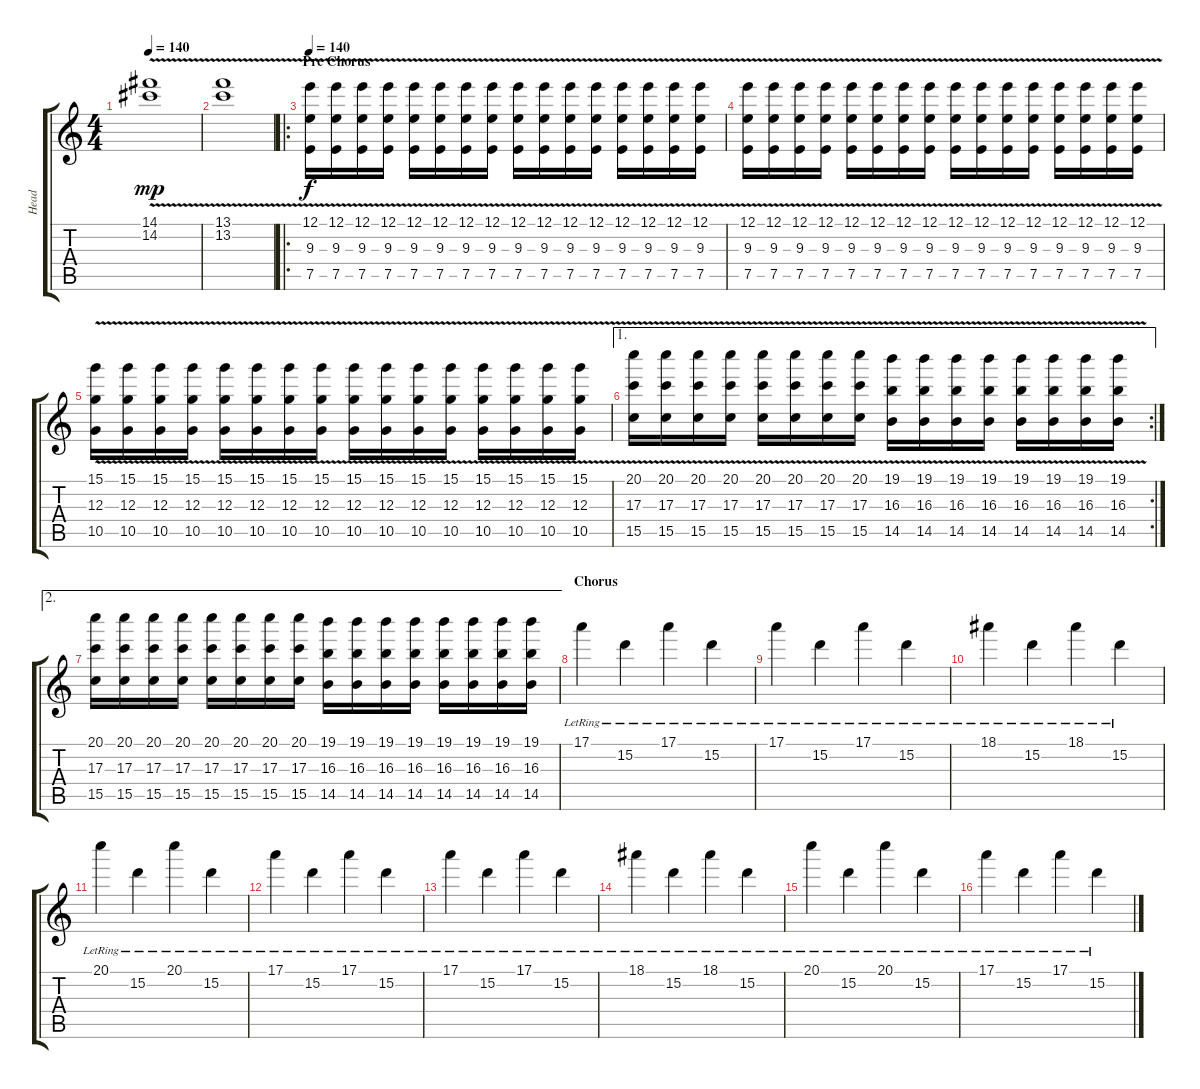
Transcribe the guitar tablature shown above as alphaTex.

\track ("Head" "Head") {instrument distortionguitar}
\staff {score tabs}
\tuning (E4 B3 G3 D3 A2 D2) {hide}
\ts (4 4)
\tempo 140
\clef g2
\ks c
(14.1{v} 14.2{v}).1{dy mp} |
(13.1{v} 13.2{v}).1 |
\ro
\section ("" "Pre Chorus")
\tempo 140
(12.1{v} 9.3{v} 7.5{v}).16{dy f volume 11} (12.1{v} 9.3{v} 7.5{v}).16 (12.1{v} 9.3{v} 7.5{v}).16 (12.1{v} 9.3{v} 7.5{v}).16 (12.1{v} 9.3{v} 7.5{v}).16 (12.1{v} 9.3{v} 7.5{v}).16 (12.1{v} 9.3{v} 7.5{v}).16 (12.1{v} 9.3{v} 7.5{v}).16 (12.1{v} 9.3{v} 7.5{v}).16 (12.1{v} 9.3{v} 7.5{v}).16 (12.1{v} 9.3{v} 7.5{v}).16 (12.1{v} 9.3{v} 7.5{v}).16 (12.1{v} 9.3{v} 7.5{v}).16 (12.1{v} 9.3{v} 7.5{v}).16 (12.1{v} 9.3{v} 7.5{v}).16 (12.1{v} 9.3{v} 7.5{v}).16 |
(12.1{v} 9.3{v} 7.5{v}).16 (12.1{v} 9.3{v} 7.5{v}).16 (12.1{v} 9.3{v} 7.5{v}).16 (12.1{v} 9.3{v} 7.5{v}).16 (12.1{v} 9.3{v} 7.5{v}).16 (12.1{v} 9.3{v} 7.5{v}).16 (12.1{v} 9.3{v} 7.5{v}).16 (12.1{v} 9.3{v} 7.5{v}).16 (12.1{v} 9.3{v} 7.5{v}).16 (12.1{v} 9.3{v} 7.5{v}).16 (12.1{v} 9.3{v} 7.5{v}).16 (12.1{v} 9.3{v} 7.5{v}).16 (12.1{v} 9.3{v} 7.5{v}).16 (12.1{v} 9.3{v} 7.5{v}).16 (12.1{v} 9.3{v} 7.5{v}).16 (12.1{v} 9.3{v} 7.5{v}).16 |
(15.1{v} 12.3{v} 10.5{v}).16 (15.1{v} 12.3{v} 10.5{v}).16 (15.1{v} 12.3{v} 10.5{v}).16 (15.1{v} 12.3{v} 10.5{v}).16 (15.1{v} 12.3{v} 10.5{v}).16 (15.1{v} 12.3{v} 10.5{v}).16 (15.1{v} 12.3{v} 10.5{v}).16 (15.1{v} 12.3{v} 10.5{v}).16 (15.1{v} 12.3{v} 10.5{v}).16 (15.1{v} 12.3{v} 10.5{v}).16 (15.1{v} 12.3{v} 10.5{v}).16 (15.1{v} 12.3{v} 10.5{v}).16 (15.1{v} 12.3{v} 10.5{v}).16 (15.1{v} 12.3{v} 10.5{v}).16 (15.1{v} 12.3{v} 10.5{v}).16 (15.1{v} 12.3{v} 10.5{v}).16 |
\ae 1
\rc 2
(20.1{v} 17.3{v} 15.5{v}).16 (20.1{v} 17.3{v} 15.5{v}).16 (20.1{v} 17.3{v} 15.5{v}).16 (20.1{v} 17.3{v} 15.5{v}).16 (20.1{v} 17.3{v} 15.5{v}).16 (20.1{v} 17.3{v} 15.5{v}).16 (20.1{v} 17.3{v} 15.5{v}).16 (20.1{v} 17.3{v} 15.5{v}).16 (19.1{v} 16.3{v} 14.5{v}).16 (19.1{v} 16.3{v} 14.5{v}).16 (19.1{v} 16.3{v} 14.5{v}).16 (19.1{v} 16.3{v} 14.5{v}).16 (19.1{v} 16.3{v} 14.5{v}).16 (19.1{v} 16.3{v} 14.5{v}).16 (19.1{v} 16.3{v} 14.5{v}).16 (19.1{v} 16.3{v} 14.5{v}).16 |
\ae 2
(20.1 17.3 15.5).16 (20.1 17.3 15.5).16 (20.1 17.3 15.5).16 (20.1 17.3 15.5).16 (20.1 17.3 15.5).16 (20.1 17.3 15.5).16 (20.1 17.3 15.5).16 (20.1 17.3 15.5).16 (19.1 16.3 14.5).16 (19.1 16.3 14.5).16 (19.1 16.3 14.5).16 (19.1 16.3 14.5).16 (19.1 16.3 14.5).16 (19.1 16.3 14.5).16 (19.1 16.3 14.5).16 (19.1 16.3 14.5).16 |
\section ("" "Chorus")
17.1{lr}.4{volume 16} 15.2{lr}.4 17.1{lr}.4 15.2{lr}.4 |
17.1{lr}.4 15.2{lr}.4 17.1{lr}.4 15.2{lr}.4 |
18.1{lr}.4 15.2{lr}.4 18.1{lr}.4 15.2{lr}.4 |
20.1{lr}.4 15.2{lr}.4 20.1{lr}.4 15.2{lr}.4 |
17.1{lr}.4{volume 16} 15.2{lr}.4 17.1{lr}.4 15.2{lr}.4 |
17.1{lr}.4 15.2{lr}.4 17.1{lr}.4 15.2{lr}.4 |
18.1{lr}.4 15.2{lr}.4 18.1{lr}.4 15.2{lr}.4 |
20.1{lr}.4 15.2{lr}.4 20.1{lr}.4 15.2{lr}.4 |
17.1{lr}.4{volume 16} 15.2{lr}.4 17.1{lr}.4 15.2{lr}.4
